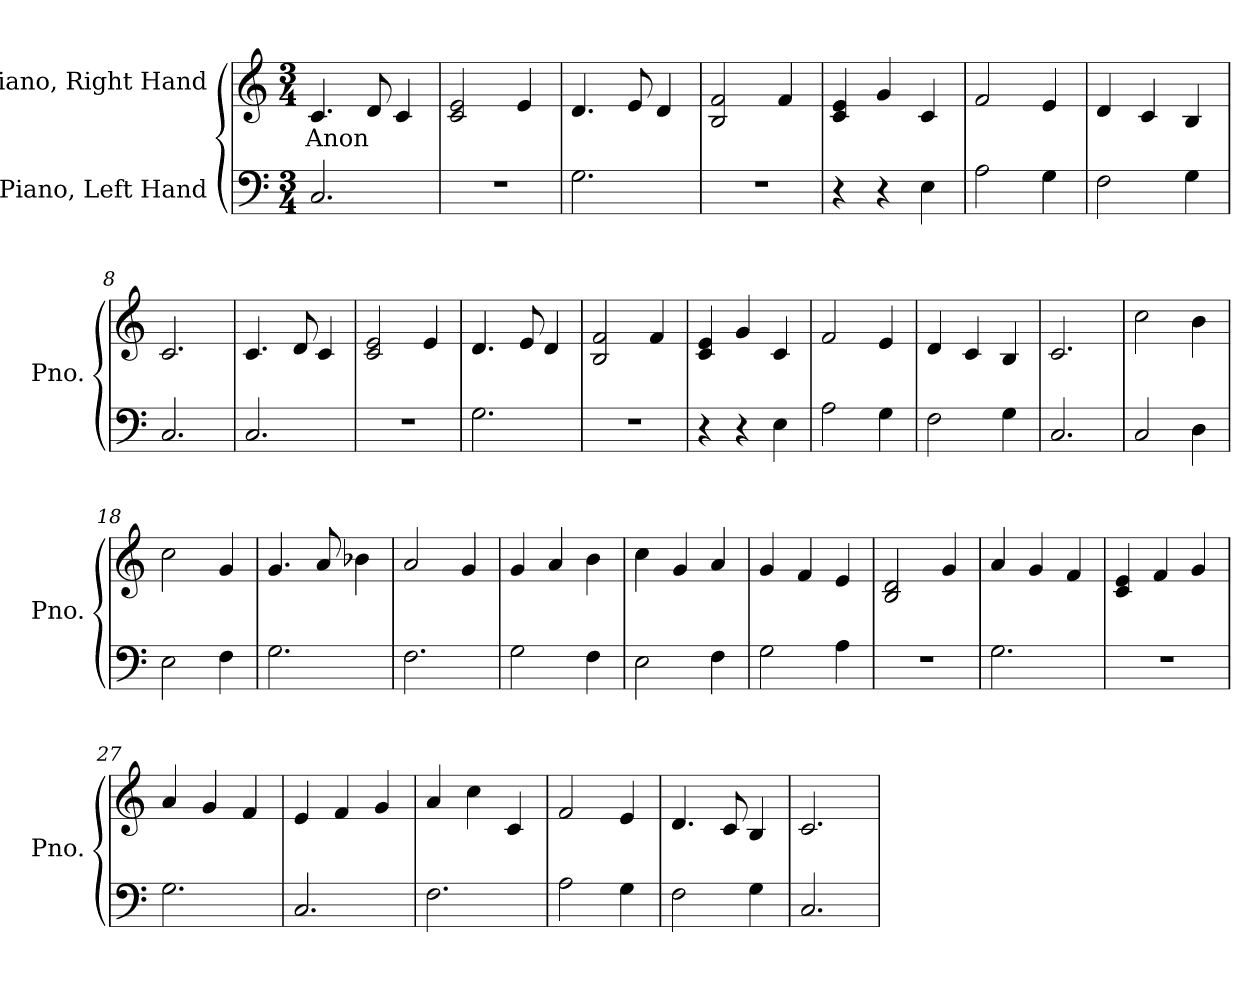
**kern	**kern	**text
*part2	*part1	*part1
*staff2	*staff1	*staff1
*I"Piano, Left Hand	*I"Piano, Right Hand	*
*I'Pno.	*I'Pno.	*
*clefF4	*clefG2	*
*k[]	*k[]	*
*M3/4	*M3/4	*
*MM120	*MM120	*
=1	=1	=1
!	!	!LO:LY:b
2.C/	4.c/	Anon
.	8d/	.
.	4c/	.
=2	=2	=2
2.r	2c/ 2e/	.
.	4e/	.
=3	=3	=3
2.G\	4.d/	.
.	8e/	.
.	4d/	.
=4	=4	=4
2.r	2B/ 2f/	.
.	4f/	.
=5	=5	=5
4r	4c/ 4e/	.
4r	4g/	.
4E\	4c/	.
=6	=6	=6
2A\	2f/	.
4G\	4e/	.
=7	=7	=7
2F\	4d/	.
.	4c/	.
4G\	4B/	.
=8	=8	=8
2.C/	2.c/	.
!!LO:LB:g=z
=9	=9	=9
2.C/	4.c/	.
.	8d/	.
.	4c/	.
=10	=10	=10
2.r	2c/ 2e/	.
.	4e/	.
=11	=11	=11
2.G\	4.d/	.
.	8e/	.
.	4d/	.
=12	=12	=12
2.r	2B/ 2f/	.
.	4f/	.
=13	=13	=13
4r	4c/ 4e/	.
4r	4g/	.
4E\	4c/	.
=14	=14	=14
2A\	2f/	.
4G\	4e/	.
=15	=15	=15
2F\	4d/	.
.	4c/	.
4G\	4B/	.
=16	=16	=16
2.C/	2.c/	.
=17	=17	=17
2C/	2cc\	.
4D\	4b\	.
=18	=18	=18
2E\	2cc\	.
4F\	4g/	.
=19	=19	=19
2.G\	4.g/	.
.	8a/	.
.	4b-X\	.
!!LO:LB:g=z
=20	=20	=20
2.F\	2a/	.
.	4g/	.
=21	=21	=21
2G\	4g/	.
.	4a/	.
4F\	4b\	.
=22	=22	=22
2E\	4cc\	.
.	4g/	.
4F\	4a/	.
=23	=23	=23
2G\	4g/	.
.	4f/	.
4A\	4e/	.
=24	=24	=24
2.r	2B/ 2d/	.
.	4g/	.
=25	=25	=25
2.G\	4a/	.
.	4g/	.
.	4f/	.
=26	=26	=26
2.r	4c/ 4e/	.
.	4f/	.
.	4g/	.
=27	=27	=27
2.G\	4a/	.
.	4g/	.
.	4f/	.
=28	=28	=28
2.C/	4e/	.
.	4f/	.
.	4g/	.
=29	=29	=29
2.F\	4a/	.
.	4cc\	.
.	4c/	.
=30	=30	=30
2A\	2f/	.
4G\	4e/	.
!!LO:LB:g=z
=31	=31	=31
2F\	4.d/	.
.	8c/	.
4G\	4B/	.
=32	=32	=32
2.C/	2.c/	.
=	=	=
*-	*-	*-
